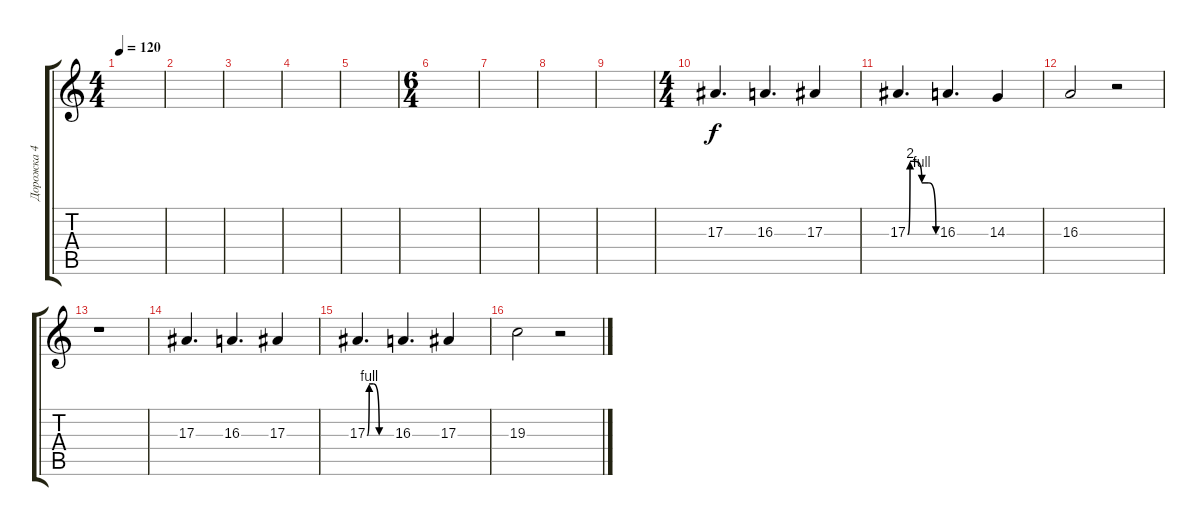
\track ("Дорожка 4" "Дорожка 4") {instrument englishhorn}
\staff {score tabs}
\tuning (D4 A3 F3 C3 G2 D2) {hide}
\ts (4 4)
\tempo 120
\clef g2
\ks c
|
|
|
|
|
\ts (6 4)
|
|
|
|
\ts (4 4)
17.3.4{d} 16.3.4{d} 17.3.4 |
17.3{be (custom 0 0 5 8 15 8 30 4 45 4 60 0)}.4{d} 16.3.4{d} 14.3.4 |
16.3.2 r.2 |
r.1 |
17.3.4{d} 16.3.4{d} 17.3.4 |
17.3{be (custom 0 0 5 4 15 4 30 0 45 0 60 0)}.4{d} 16.3.4{d} 17.3.4 |
19.3.2 r.2
